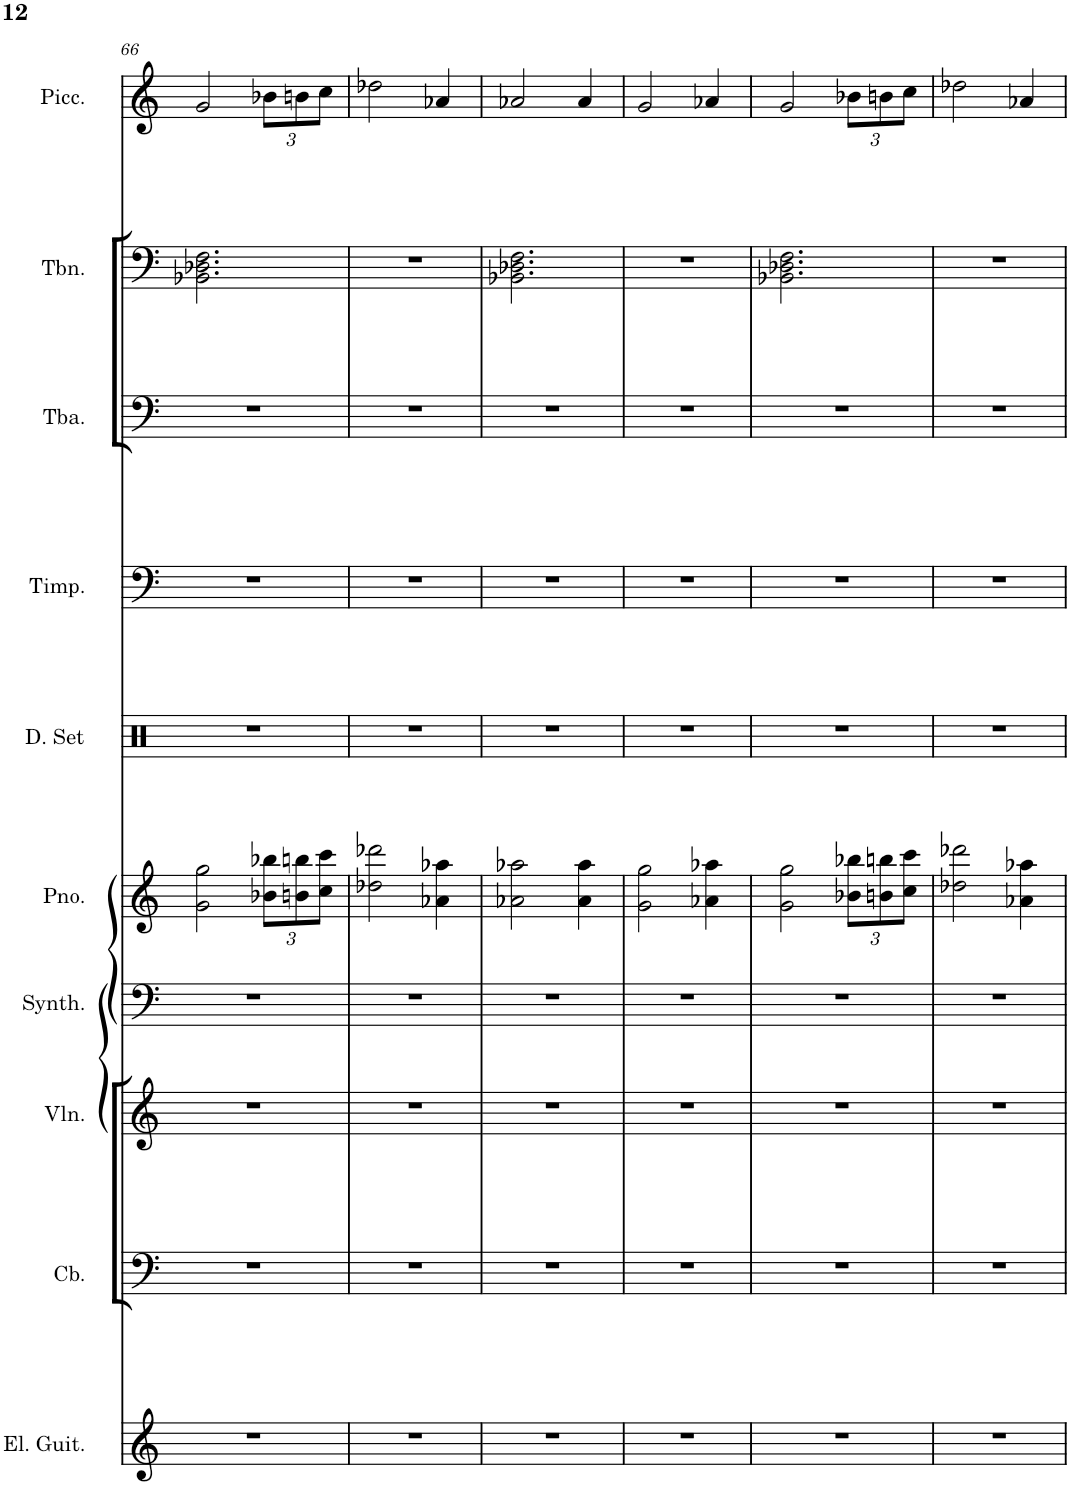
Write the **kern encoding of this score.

**kern	**kern	**kern	**kern	**kern	**kern	**kern	**kern	**kern	**kern
*part10	*part9	*part8	*part7	*part6	*part5	*part4	*part3	*part2	*part1
*staff10	*staff9	*staff8	*staff7	*staff6	*staff5	*staff4	*staff3	*staff2	*staff1
*I"Electric Guitar	*I"Contrabass	*I"Violin	*I"Choir Synthesizer	*I"Piano	*I"Drumset	*I"Timpani	*I"Tuba	*I"Trombone	*I"Piccolo
*I'El. Guit.	*I'Cb.	*I'Vln.	*I'Synth.	*I'Pno.	*I'D. Set	*I'Timp.	*I'Tba.	*I'Tbn.	*I'Picc.
!!LO:PB:g=z
*clefG2	*clefF4	*clefG2	*clefF4	*clefG2	*clefX	*clefF4	*clefF4	*clefF4	*clefG2
*Trd7c12	*Trd7c12	*	*	*	*	*	*	*	*Trd-7c-12
*k[]	*k[]	*k[]	*k[]	*k[]	*k[]	*k[]	*k[]	*k[]	*k[]
*M3/4	*M3/4	*M3/4	*M3/4	*M3/4	*M3/4	*M3/4	*M3/4	*M3/4	*M3/4
=66	=66	=66	=66	=66	=66	=66	=66	=66	=66
2.r	2.r	2.r	2.r	2g\ 2gg\	2.r	2.r	2.r	2.BB-X\ 2.D-X\ 2.F\	2g/
*	*	*	*	*Xbrackettup	*	*	*	*	*Xbrackettup
.	.	.	.	12b-X\ 12bb-X\L	.	.	.	.	12b-X\L
.	.	.	.	12bn\ 12bbn\	.	.	.	.	12bn\
.	.	.	.	12cc\ 12ccc\J	.	.	.	.	12cc\J
=67	=67	=67	=67	=67	=67	=67	=67	=67	=67
2.r	2.r	2.r	2.r	2dd-X\ 2ddd-X\	2.r	2.r	2.r	2.r	2dd-X\
.	.	.	.	4a-X\ 4aa-X\	.	.	.	.	4a-X/
=68	=68	=68	=68	=68	=68	=68	=68	=68	=68
2.r	2.r	2.r	2.r	2a-X\ 2aa-X\	2.r	2.r	2.r	2.BB-X\ 2.D-X\ 2.F\	2a-X/
.	.	.	.	4a-\ 4aa-\	.	.	.	.	4a-/
=69	=69	=69	=69	=69	=69	=69	=69	=69	=69
2.r	2.r	2.r	2.r	2g\ 2gg\	2.r	2.r	2.r	2.r	2g/
.	.	.	.	4a-X\ 4aa-X\	.	.	.	.	4a-X/
=70	=70	=70	=70	=70	=70	=70	=70	=70	=70
2.r	2.r	2.r	2.r	2g\ 2gg\	2.r	2.r	2.r	2.BB-X\ 2.D-X\ 2.F\	2g/
.	.	.	.	12b-X\ 12bb-X\L	.	.	.	.	12b-X\L
.	.	.	.	12bn\ 12bbn\	.	.	.	.	12bn\
.	.	.	.	12cc\ 12ccc\J	.	.	.	.	12cc\J
=71	=71	=71	=71	=71	=71	=71	=71	=71	=71
2.r	2.r	2.r	2.r	2dd-X\ 2ddd-X\	2.r	2.r	2.r	2.r	2dd-X\
.	.	.	.	4a-X\ 4aa-X\	.	.	.	.	4a-X/
=	=	=	=	=	=	=	=	=	=
*-	*-	*-	*-	*-	*-	*-	*-	*-	*-
